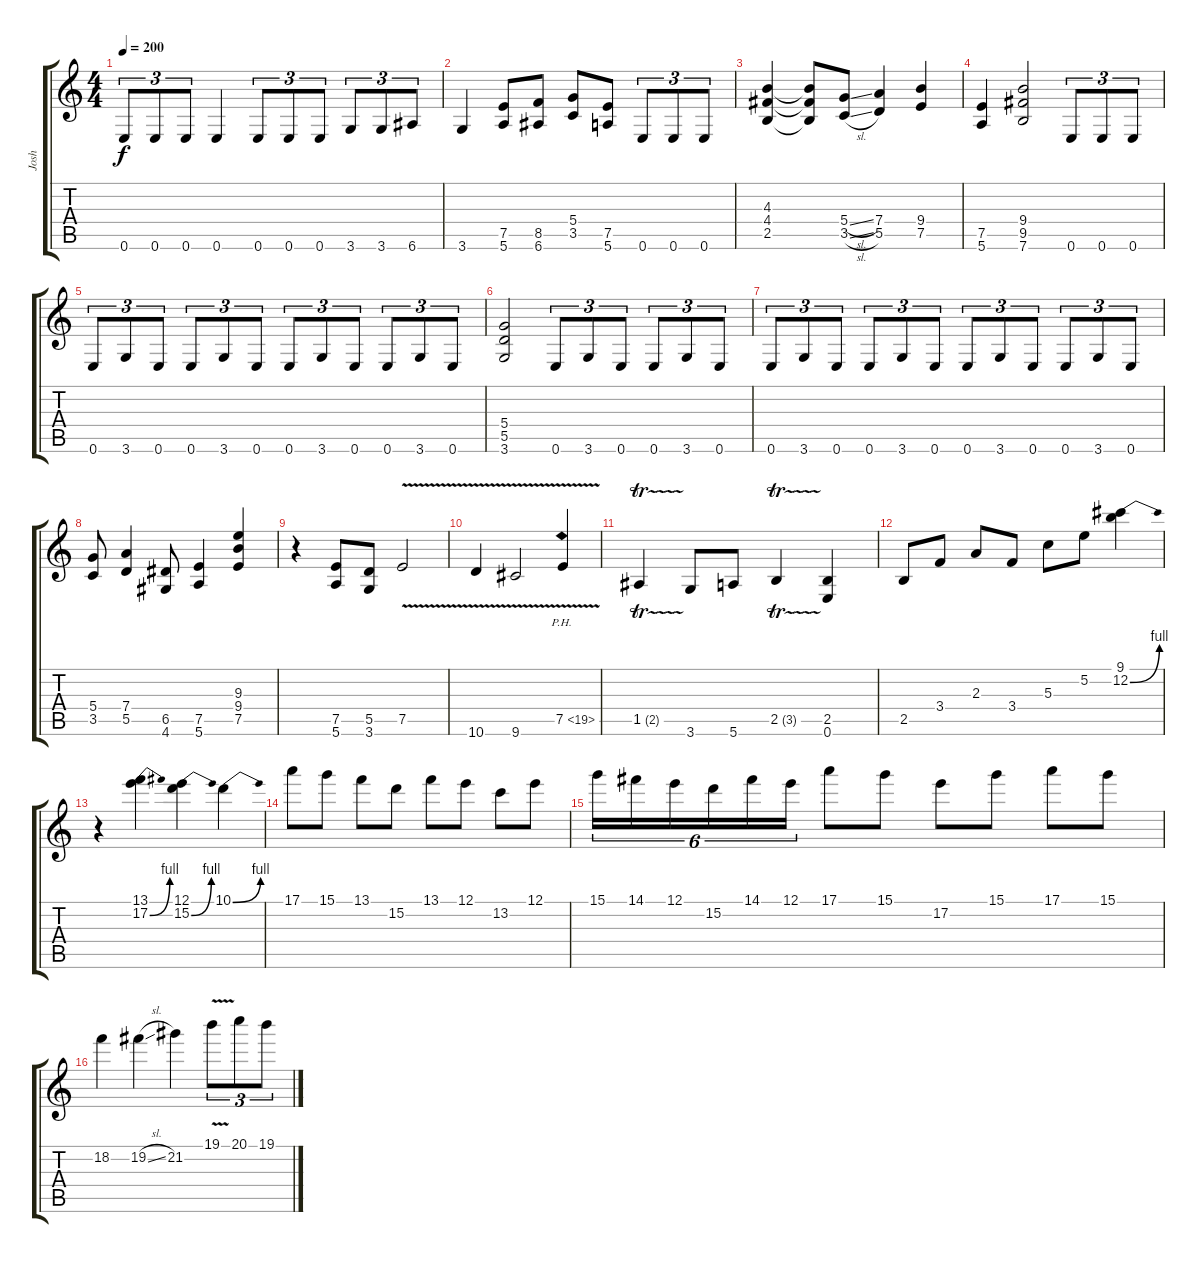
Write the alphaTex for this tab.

\track ("Josh" "Josh") {instrument distortionguitar}
\staff {score tabs}
\tuning (E4 B3 G3 D3 A2 E2) {hide}
\ts (4 4)
\tempo 200
\clef g2
\ks c
0.6.8{tu (3 2) dy f} 0.6.8{tu (3 2)} 0.6.8{tu (3 2)} 0.6.4 0.6.8{tu (3 2)} 0.6.8{tu (3 2)} 0.6.8{tu (3 2)} 3.6.8{tu (3 2)} 3.6.8{tu (3 2)} 6.6.8{tu (3 2)} |
3.6.4 (7.5 5.6).8 (8.5 6.6).8 (5.4 3.5).8 (7.5 5.6).8 0.6.8{tu (3 2)} 0.6.8{tu (3 2)} 0.6.8{tu (3 2)} |
(4.3 4.4 2.5).4 (4.3{t} 4.4{t} 2.5{t}).8 (5.4{sl} 3.5{sl}).8 (7.4 5.5).4 (9.4 7.5).4 |
(7.5 5.6).4 (9.4 9.5 7.6).2 0.6.8{tu (3 2)} 0.6.8{tu (3 2)} 0.6.8{tu (3 2)} |
0.6.8{tu (3 2)} 3.6.8{tu (3 2)} 0.6.8{tu (3 2)} 0.6.8{tu (3 2)} 3.6.8{tu (3 2)} 0.6.8{tu (3 2)} 0.6.8{tu (3 2)} 3.6.8{tu (3 2)} 0.6.8{tu (3 2)} 0.6.8{tu (3 2)} 3.6.8{tu (3 2)} 0.6.8{tu (3 2)} |
(5.4 5.5 3.6).2 0.6.8{tu (3 2)} 3.6.8{tu (3 2)} 0.6.8{tu (3 2)} 0.6.8{tu (3 2)} 3.6.8{tu (3 2)} 0.6.8{tu (3 2)} |
0.6.8{tu (3 2)} 3.6.8{tu (3 2)} 0.6.8{tu (3 2)} 0.6.8{tu (3 2)} 3.6.8{tu (3 2)} 0.6.8{tu (3 2)} 0.6.8{tu (3 2)} 3.6.8{tu (3 2)} 0.6.8{tu (3 2)} 0.6.8{tu (3 2)} 3.6.8{tu (3 2)} 0.6.8{tu (3 2)} |
(5.4 3.5).8 (7.4 5.5).4 (6.5 4.6).8 (7.5 5.6).4 (9.3 9.4 7.5).4 |
r.4 (7.5 5.6).8 (5.5 3.6).8 7.5{v}.2 |
10.6{v}.4 9.6{v}.2 7.5{ph 12 v}.4 |
1.5{tr (2 16)}.4 3.6.8 5.6.8 2.5{tr (3 16)}.4 (2.5 0.6).4 |
2.5.8 3.4.8 2.3.8 3.4.8 5.3.8 5.2.8 (9.1 12.2{be (bend 0 0 60 4)}).4 |
r.4 (13.1 17.2{be (bend 0 0 60 4)}).4 (12.1 15.2{be (bend 0 0 60 4)}).4 10.1{be (bend 0 0 60 4)}.4 |
17.1.8 15.1.8 13.1.8 15.2.8 13.1.8 12.1.8 13.2.8 12.1.8 |
15.1.16{tu (6 4)} 14.1.16{tu (6 4)} 12.1.16{tu (6 4)} 15.2.16{tu (6 4)} 14.1.16{tu (6 4)} 12.1.16{tu (6 4)} 17.1.8 15.1.8 17.2.8 15.1.8 17.1.8 15.1.8 |
18.2.4 19.2{sl}.4 21.2.4 19.1{v}.8{tu (3 2)} 20.1.8{tu (3 2)} 19.1.8{tu (3 2)}
